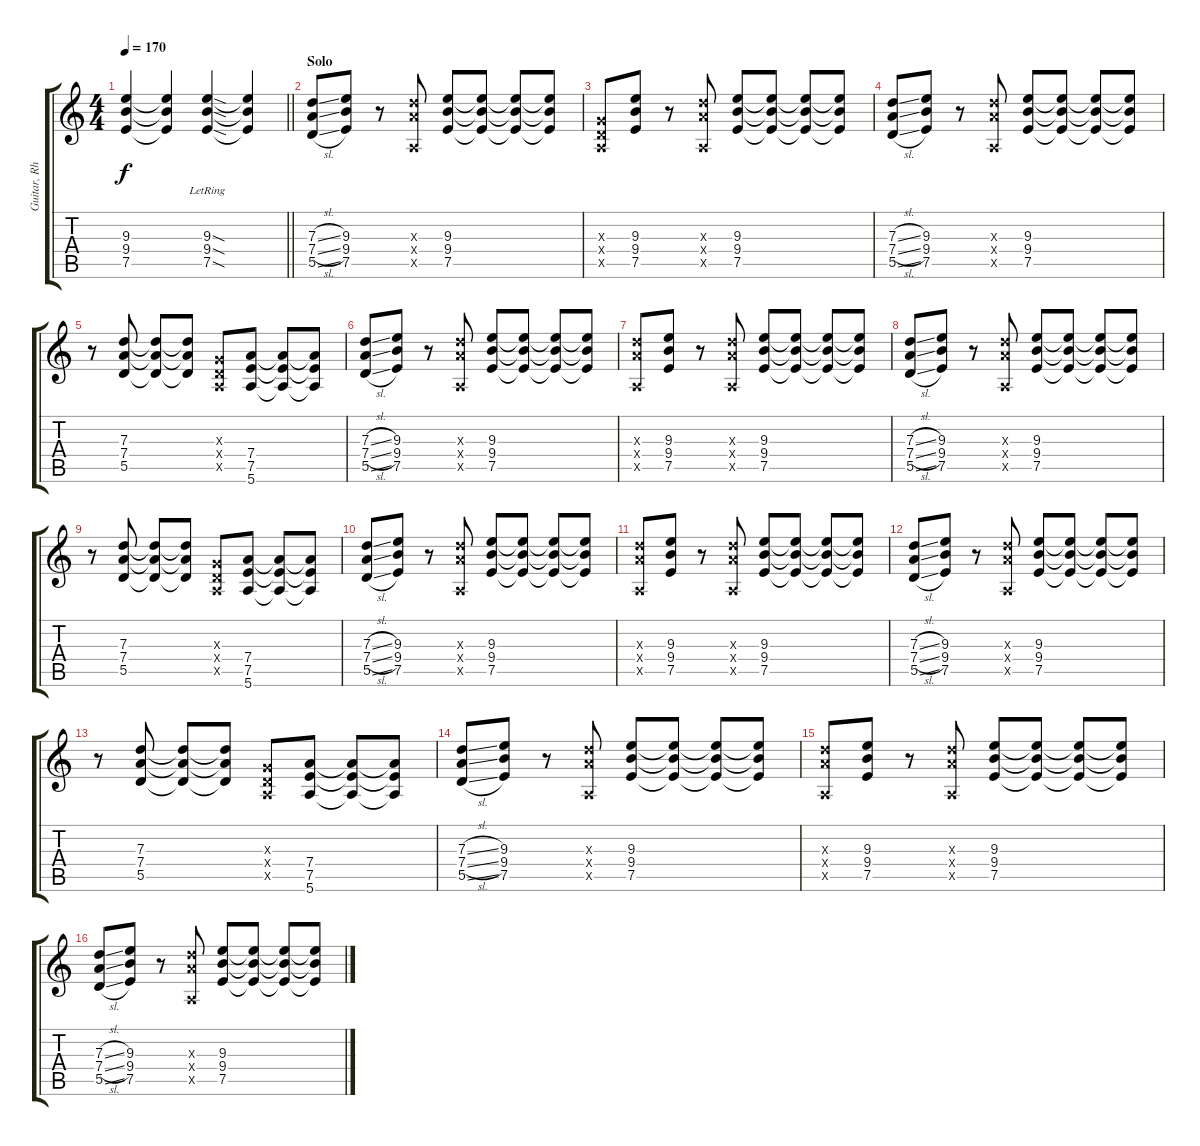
\track ("Guitar, Rhythm" "Guitar, Rh") {instrument overdrivenguitar}
\staff {score tabs}
\tuning (E4 B3 G3 D3 A2 E2) {hide}
\ts (4 4)
\tempo 170
\clef g2
\barLineRight lightlight
\ks c
(9.3{t} 9.4{t} 7.5{t}).4{dy f} (9.3{t} 9.4{t} 7.5{t}).4 (9.3{sod lr} 9.4{sod lr} 7.5{sod lr}).4 (9.3{t} 9.4{t} 7.5{t}).4 |
\section ("" "Solo")
(7.3{sl} 7.4{sl} 5.5{sl}).8 (9.3 9.4 7.5).8 r.8 (7.3{x} 7.4{x} 0.5{x}).8 (9.3 9.4 7.5).8 (9.3{t} 9.4{t} 7.5{t}).8 (9.3{t} 9.4{t} 7.5{t}).8 (9.3{t} 9.4{t} 7.5{t}).8 |
(0.3{x} 0.4{x} 0.5{x}).8 (9.3 9.4 7.5).8 r.8 (7.3{x} 7.4{x} 0.5{x}).8 (9.3 9.4 7.5).8 (9.3{t} 9.4{t} 7.5{t}).8 (9.3{t} 9.4{t} 7.5{t}).8 (9.3{t} 9.4{t} 7.5{t}).8 |
(7.3{sl} 7.4{sl} 5.5{sl}).8 (9.3 9.4 7.5).8 r.8 (7.3{x} 7.4{x} 0.5{x}).8 (9.3 9.4 7.5).8 (9.3{t} 9.4{t} 7.5{t}).8 (9.3{t} 9.4{t} 7.5{t}).8 (9.3{t} 9.4{t} 7.5{t}).8 |
r.8 (7.3 7.4 5.5).8 (7.3{t} 7.4{t} 5.5{t}).8 (7.3{t} 7.4{t} 5.5{t}).8 (0.3{x} 0.4{x} 0.5{x}).8 (7.4 7.5 5.6).8 (7.4{t} 7.5{t} 5.6{t}).8 (7.4{t} 7.5{t} 5.6{t}).8 |
(7.3{sl} 7.4{sl} 5.5{sl}).8 (9.3 9.4 7.5).8 r.8 (7.3{x} 7.4{x} 0.5{x}).8 (9.3 9.4 7.5).8 (9.3{t} 9.4{t} 7.5{t}).8 (9.3{t} 9.4{t} 7.5{t}).8 (9.3{t} 9.4{t} 7.5{t}).8 |
(7.3{x} 7.4{x} 0.5{x}).8 (9.3 9.4 7.5).8 r.8 (7.3{x} 7.4{x} 0.5{x}).8 (9.3 9.4 7.5).8 (9.3{t} 9.4{t} 7.5{t}).8 (9.3{t} 9.4{t} 7.5{t}).8 (9.3{t} 9.4{t} 7.5{t}).8 |
(7.3{sl} 7.4{sl} 5.5{sl}).8 (9.3 9.4 7.5).8 r.8 (7.3{x} 7.4{x} 0.5{x}).8 (9.3 9.4 7.5).8 (9.3{t} 9.4{t} 7.5{t}).8 (9.3{t} 9.4{t} 7.5{t}).8 (9.3{t} 9.4{t} 7.5{t}).8 |
r.8 (7.3 7.4 5.5).8 (7.3{t} 7.4{t} 5.5{t}).8 (7.3{t} 7.4{t} 5.5{t}).8 (0.3{x} 0.4{x} 0.5{x}).8 (7.4 7.5 5.6).8 (7.4{t} 7.5{t} 5.6{t}).8 (7.4{t} 7.5{t} 5.6{t}).8 |
(7.3{sl} 7.4{sl} 5.5{sl}).8 (9.3 9.4 7.5).8 r.8 (7.3{x} 7.4{x} 0.5{x}).8 (9.3 9.4 7.5).8 (9.3{t} 9.4{t} 7.5{t}).8 (9.3{t} 9.4{t} 7.5{t}).8 (9.3{t} 9.4{t} 7.5{t}).8 |
(7.3{x} 7.4{x} 0.5{x}).8 (9.3 9.4 7.5).8 r.8 (7.3{x} 7.4{x} 0.5{x}).8 (9.3 9.4 7.5).8 (9.3{t} 9.4{t} 7.5{t}).8 (9.3{t} 9.4{t} 7.5{t}).8 (9.3{t} 9.4{t} 7.5{t}).8 |
(7.3{sl} 7.4{sl} 5.5{sl}).8 (9.3 9.4 7.5).8 r.8 (7.3{x} 7.4{x} 0.5{x}).8 (9.3 9.4 7.5).8 (9.3{t} 9.4{t} 7.5{t}).8 (9.3{t} 9.4{t} 7.5{t}).8 (9.3{t} 9.4{t} 7.5{t}).8 |
r.8 (7.3 7.4 5.5).8 (7.3{t} 7.4{t} 5.5{t}).8 (7.3{t} 7.4{t} 5.5{t}).8 (0.3{x} 0.4{x} 0.5{x}).8 (7.4 7.5 5.6).8 (7.4{t} 7.5{t} 5.6{t}).8 (7.4{t} 7.5{t} 5.6{t}).8 |
(7.3{sl} 7.4{sl} 5.5{sl}).8 (9.3 9.4 7.5).8 r.8 (7.3{x} 7.4{x} 0.5{x}).8 (9.3 9.4 7.5).8 (9.3{t} 9.4{t} 7.5{t}).8 (9.3{t} 9.4{t} 7.5{t}).8 (9.3{t} 9.4{t} 7.5{t}).8 |
(7.3{x} 7.4{x} 0.5{x}).8 (9.3 9.4 7.5).8 r.8 (7.3{x} 7.4{x} 0.5{x}).8 (9.3 9.4 7.5).8 (9.3{t} 9.4{t} 7.5{t}).8 (9.3{t} 9.4{t} 7.5{t}).8 (9.3{t} 9.4{t} 7.5{t}).8 |
(7.3{sl} 7.4{sl} 5.5{sl}).8 (9.3 9.4 7.5).8 r.8 (7.3{x} 7.4{x} 0.5{x}).8 (9.3 9.4 7.5).8 (9.3{t} 9.4{t} 7.5{t}).8 (9.3{t} 9.4{t} 7.5{t}).8 (9.3{t} 9.4{t} 7.5{t}).8
